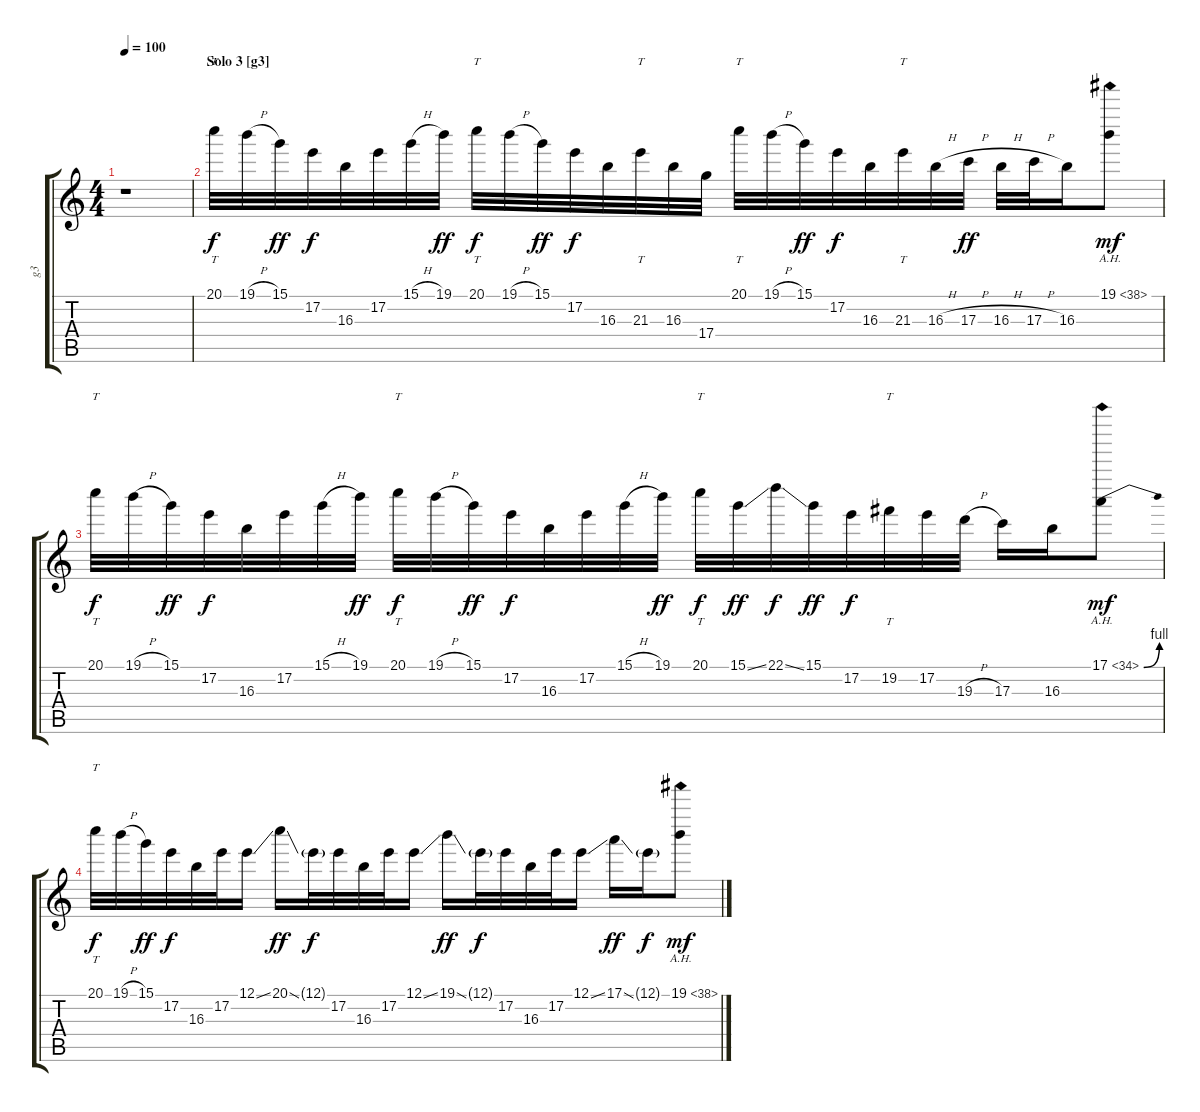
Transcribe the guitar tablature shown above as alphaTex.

\track ("g3" "g3") {instrument distortionguitar}
\staff {score tabs}
\tuning (E4 B3 G3 D3 A2 E2) {hide}
\ts (4 4)
\tempo 100
\clef g2
\ks c
r.1{dy f} |
\section ("" "Solo 3 [g3]")
20.1.32{tt instrument overdrivenguitar} 19.1{h}.32 15.1.32{dy ff} 17.2.32{dy f} 16.3.32 17.2.32 15.1{h}.32 19.1.32{dy ff} 20.1.32{tt dy f} 19.1{h}.32 15.1.32{dy ff} 17.2.32{dy f} 16.3.32 21.3.32{tt} 16.3.32 17.4.32 20.1.32{tt} 19.1{h}.32 15.1.32{dy ff} 17.2.32{dy f} 16.3.32 21.3.32{tt} 16.3{h}.32 17.3{h}.32{dy ff} 16.3{h}.32 17.3{h}.32 16.3.16 19.1{ah 19}.8{dy mf} |
20.1.32{tt dy f} 19.1{h}.32 15.1.32{dy ff} 17.2.32{dy f} 16.3.32 17.2.32 15.1{h}.32 19.1.32{dy ff} 20.1.32{tt dy f} 19.1{h}.32 15.1.32{dy ff} 17.2.32{dy f} 16.3.32 17.2.32 15.1{h}.32 19.1.32{dy ff} 20.1.32{tt dy f} 15.1{ss}.32{dy ff} 22.1{ss}.32{dy f} 15.1.32{dy ff} 17.2.32{dy f} 19.2.32{tt} 17.2.32 19.3{h}.32 17.3.16 16.3.16 17.1{be (bend 0 0 60 4) ah 17}.8{dy mf} |
20.1.32{tt dy f} 19.1{h}.32 15.1.32{dy ff} 17.2.32{dy f} 16.3.32 17.2.32 12.1{ss}.16 20.1{ss}.16{dy ff} 12.1{g}.32{dy f} 17.2.32 16.3.32 17.2.32 12.1{ss}.16 19.1{ss}.16{dy ff} 12.1{g}.32{dy f} 17.2.32 16.3.32 17.2.32 12.1{ss}.16 17.1{ss}.16{dy ff} 12.1{g}.16{dy f} 19.1{ah 19}.8{dy mf}
